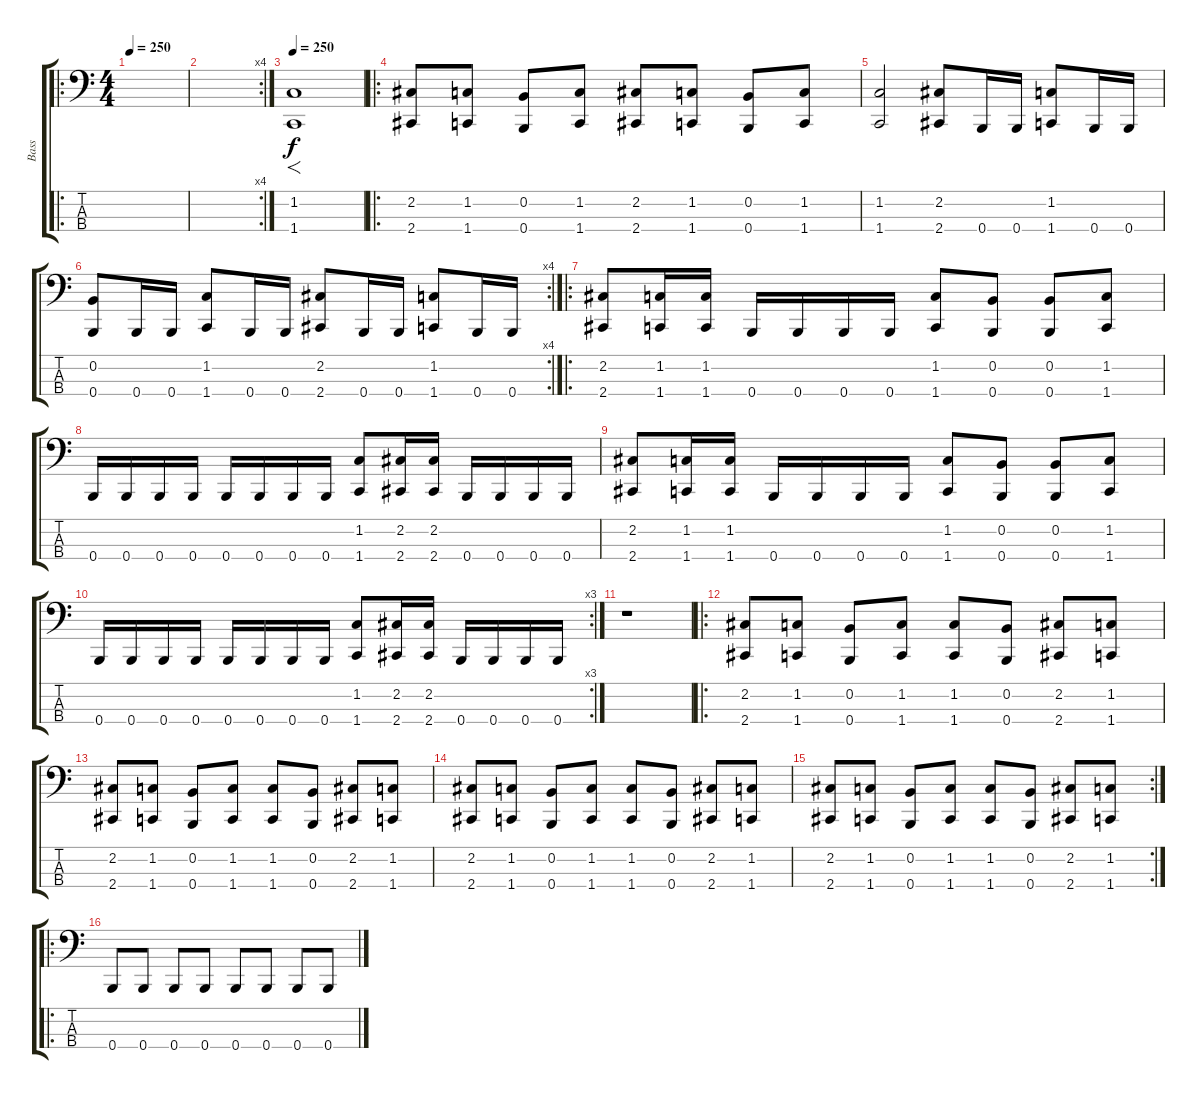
\track ("Bass" "Bass") {instrument electricbasspick}
\staff {score tabs}
\tuning (E2 B1 Gb1 B0) {hide}
\ro
\ts (4 4)
\tempo 250
\tempo 130
\tempo 250
\clef f4
\ks c
|
\rc 4
|
\tempo 250
(1.2 1.4).1{f} |
\ro
(2.2 2.4).8 (1.2 1.4).8 (0.2 0.4).8 (1.2 1.4).8 (2.2 2.4).8 (1.2 1.4).8 (0.2 0.4).8 (1.2 1.4).8 |
(1.2 1.4).2 (2.2 2.4).8 0.4.16 0.4.16 (1.2 1.4).8 0.4.16 0.4.16 |
\rc 4
(0.2 0.4).8 0.4.16 0.4.16 (1.2 1.4).8 0.4.16 0.4.16 (2.2 2.4).8 0.4.16 0.4.16 (1.2 1.4).8 0.4.16 0.4.16 |
\ro
(2.2 2.4).8 (1.2 1.4).16 (1.2 1.4).16 0.4.16 0.4.16 0.4.16 0.4.16 (1.2 1.4).8 (0.2 0.4).8 (0.2 0.4).8 (1.2 1.4).8 |
0.4.16 0.4.16 0.4.16 0.4.16 0.4.16 0.4.16 0.4.16 0.4.16 (1.2 1.4).8 (2.2 2.4).16 (2.2 2.4).16 0.4.16 0.4.16 0.4.16 0.4.16 |
(2.2 2.4).8 (1.2 1.4).16 (1.2 1.4).16 0.4.16 0.4.16 0.4.16 0.4.16 (1.2 1.4).8 (0.2 0.4).8 (0.2 0.4).8 (1.2 1.4).8 |
\rc 3
0.4.16 0.4.16 0.4.16 0.4.16 0.4.16 0.4.16 0.4.16 0.4.16 (1.2 1.4).8 (2.2 2.4).16 (2.2 2.4).16 0.4.16 0.4.16 0.4.16 0.4.16 |
r.1 |
\ro
(2.2 2.4).8 (1.2 1.4).8 (0.2 0.4).8 (1.2 1.4).8 (1.2 1.4).8 (0.2 0.4).8 (2.2 2.4).8 (1.2 1.4).8 |
(2.2 2.4).8 (1.2 1.4).8 (0.2 0.4).8 (1.2 1.4).8 (1.2 1.4).8 (0.2 0.4).8 (2.2 2.4).8 (1.2 1.4).8 |
(2.2 2.4).8 (1.2 1.4).8 (0.2 0.4).8 (1.2 1.4).8 (1.2 1.4).8 (0.2 0.4).8 (2.2 2.4).8 (1.2 1.4).8 |
\rc 2
(2.2 2.4).8 (1.2 1.4).8 (0.2 0.4).8 (1.2 1.4).8 (1.2 1.4).8 (0.2 0.4).8 (2.2 2.4).8 (1.2 1.4).8 |
\ro
0.4.8 0.4.8 0.4.8 0.4.8 0.4.8 0.4.8 0.4.8 0.4.8
